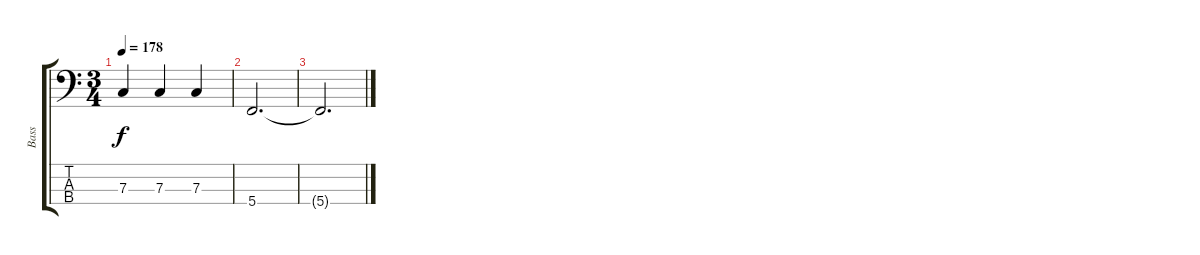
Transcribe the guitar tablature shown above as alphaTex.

\track ("Bass" "Bass") {instrument slapbass1}
\staff {score tabs}
\tuning (Eb2 Bb1 F1 C1) {hide}
\ts (3 4)
\tempo 178
\clef f4
\ks c
7.3.4{dy f} 7.3.4 7.3.4 |
5.4.2{d} |
5.4{t}.2{d}
